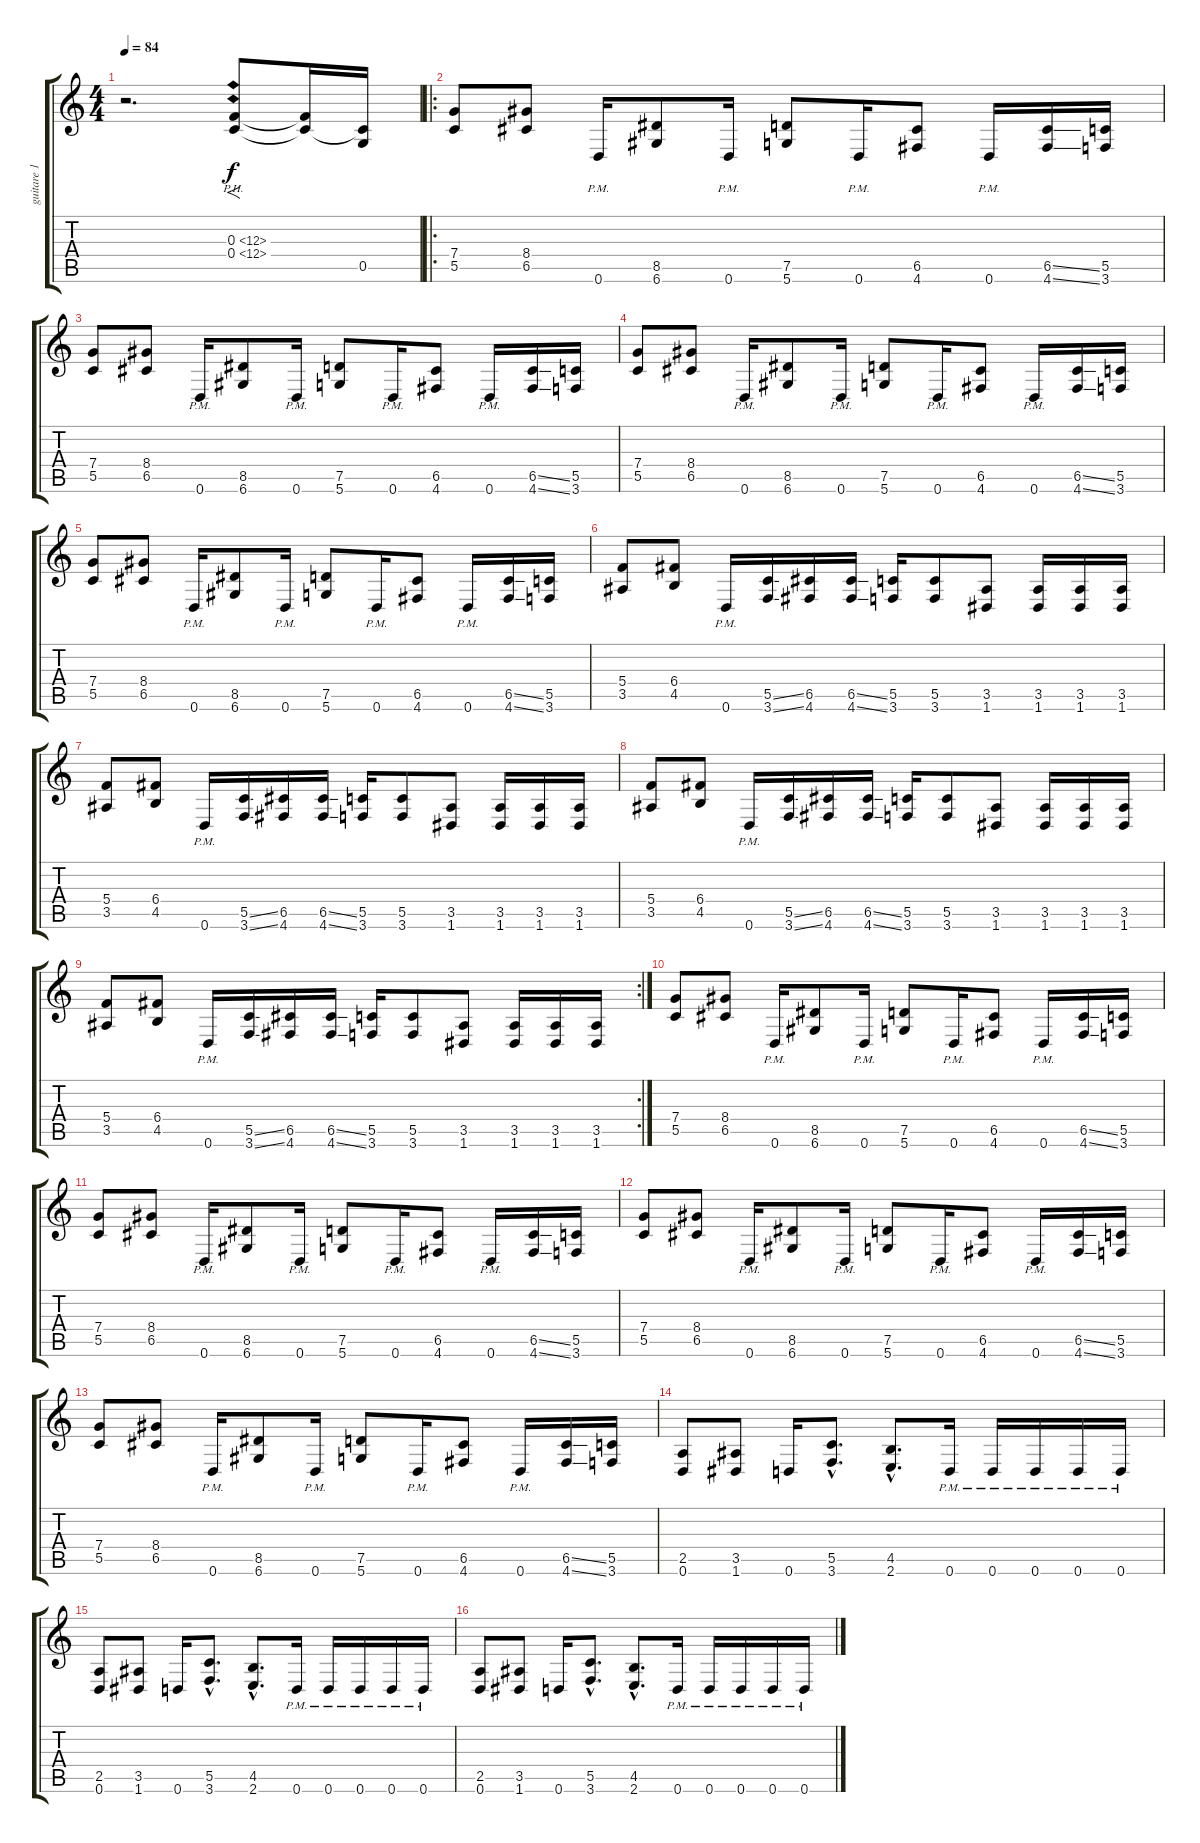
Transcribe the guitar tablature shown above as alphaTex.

\track ("guitare 1" "guitare 1") {instrument distortionguitar}
\staff {score tabs}
\tuning (D4 A3 F3 C3 G2 D2) {hide}
\ts (4 4)
\tempo 84
\clef g2
\ks c
r.2{d dy f instrument distortionguitar} (0.3{ph 12} 0.4{ph 12}).8{f} (0.3{t} 0.4{t}).16 (0.4{t} 0.5).16 |
\ro
(7.4 5.5).8 (8.4 6.5).8 0.6{pm}.16 (8.5 6.6).8 0.6{pm}.16 (7.5 5.6).8 0.6{pm}.16 (6.5 4.6).8 0.6{pm}.16 (6.5{ss} 4.6{ss}).16 (5.5 3.6).16 |
(7.4 5.5).8 (8.4 6.5).8 0.6{pm}.16 (8.5 6.6).8 0.6{pm}.16 (7.5 5.6).8 0.6{pm}.16 (6.5 4.6).8 0.6{pm}.16 (6.5{ss} 4.6{ss}).16 (5.5 3.6).16 |
(7.4 5.5).8 (8.4 6.5).8 0.6{pm}.16 (8.5 6.6).8 0.6{pm}.16 (7.5 5.6).8 0.6{pm}.16 (6.5 4.6).8 0.6{pm}.16 (6.5{ss} 4.6{ss}).16 (5.5 3.6).16 |
(7.4 5.5).8 (8.4 6.5).8 0.6{pm}.16 (8.5 6.6).8 0.6{pm}.16 (7.5 5.6).8 0.6{pm}.16 (6.5 4.6).8 0.6{pm}.16 (6.5{ss} 4.6{ss}).16 (5.5 3.6).16 |
(5.4 3.5).8 (6.4 4.5).8 0.6{pm}.16 (5.5{ss} 3.6{ss}).16 (6.5 4.6).16 (6.5{ss} 4.6{ss}).16 (5.5 3.6).16 (5.5 3.6).8 (3.5 1.6).8 (3.5 1.6).16 (3.5 1.6).16 (3.5 1.6).16 |
(5.4 3.5).8 (6.4 4.5).8 0.6{pm}.16 (5.5{ss} 3.6{ss}).16 (6.5 4.6).16 (6.5{ss} 4.6{ss}).16 (5.5 3.6).16 (5.5 3.6).8 (3.5 1.6).8 (3.5 1.6).16 (3.5 1.6).16 (3.5 1.6).16 |
(5.4 3.5).8 (6.4 4.5).8 0.6{pm}.16 (5.5{ss} 3.6{ss}).16 (6.5 4.6).16 (6.5{ss} 4.6{ss}).16 (5.5 3.6).16 (5.5 3.6).8 (3.5 1.6).8 (3.5 1.6).16 (3.5 1.6).16 (3.5 1.6).16 |
\rc 2
(5.4 3.5).8 (6.4 4.5).8 0.6{pm}.16 (5.5{ss} 3.6{ss}).16 (6.5 4.6).16 (6.5{ss} 4.6{ss}).16 (5.5 3.6).16 (5.5 3.6).8 (3.5 1.6).8 (3.5 1.6).16 (3.5 1.6).16 (3.5 1.6).16 |
(7.4 5.5).8 (8.4 6.5).8 0.6{pm}.16 (8.5 6.6).8 0.6{pm}.16 (7.5 5.6).8 0.6{pm}.16 (6.5 4.6).8 0.6{pm}.16 (6.5{ss} 4.6{ss}).16 (5.5 3.6).16 |
(7.4 5.5).8 (8.4 6.5).8 0.6{pm}.16 (8.5 6.6).8 0.6{pm}.16 (7.5 5.6).8 0.6{pm}.16 (6.5 4.6).8 0.6{pm}.16 (6.5{ss} 4.6{ss}).16 (5.5 3.6).16 |
(7.4 5.5).8 (8.4 6.5).8 0.6{pm}.16 (8.5 6.6).8 0.6{pm}.16 (7.5 5.6).8 0.6{pm}.16 (6.5 4.6).8 0.6{pm}.16 (6.5{ss} 4.6{ss}).16 (5.5 3.6).16 |
(7.4 5.5).8 (8.4 6.5).8 0.6{pm}.16 (8.5 6.6).8 0.6{pm}.16 (7.5 5.6).8 0.6{pm}.16 (6.5 4.6).8 0.6{pm}.16 (6.5{ss} 4.6{ss}).16 (5.5 3.6).16 |
(2.5 0.6).8 (3.5 1.6).8 0.6.16 (5.5{hac} 3.6{hac}).8{d} (4.5{hac} 2.6{hac}).8{d} 0.6{pm}.16 0.6{pm}.16 0.6{pm}.16 0.6{pm}.16 0.6{pm}.16 |
(2.5 0.6).8 (3.5 1.6).8 0.6.16 (5.5{hac} 3.6{hac}).8{d} (4.5{hac} 2.6{hac}).8{d} 0.6{pm}.16 0.6{pm}.16 0.6{pm}.16 0.6{pm}.16 0.6{pm}.16 |
(2.5 0.6).8 (3.5 1.6).8 0.6.16 (5.5{hac} 3.6{hac}).8{d} (4.5{hac} 2.6{hac}).8{d} 0.6{pm}.16 0.6{pm}.16 0.6{pm}.16 0.6{pm}.16 0.6{pm}.16
